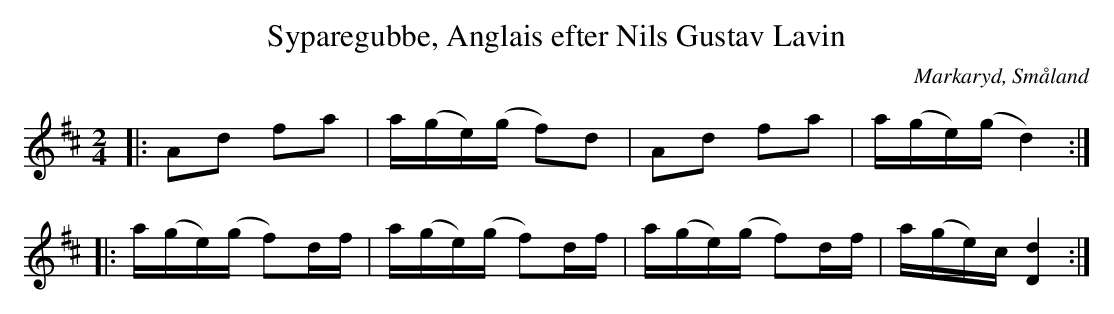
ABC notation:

X:1
T:Syparegubbe, Anglais efter Nils Gustav Lavin
M:2/4
L:1/8
O:Markaryd, Småland
K:D
|:Ad fa|a/2(g/2e/2)(g/2 f)d|Ad fa|a/2(g/2e/2)(g/2 d2):|
|:a/2(g/2e/2)(g/2 f)d/2f/2|a/2(g/2e/2)(g/2 f)d/2f/2|a/2(g/2e/2)(g/2 f)d/2f/2|a/2(g/2e/2)c/2 [dD]2:|
